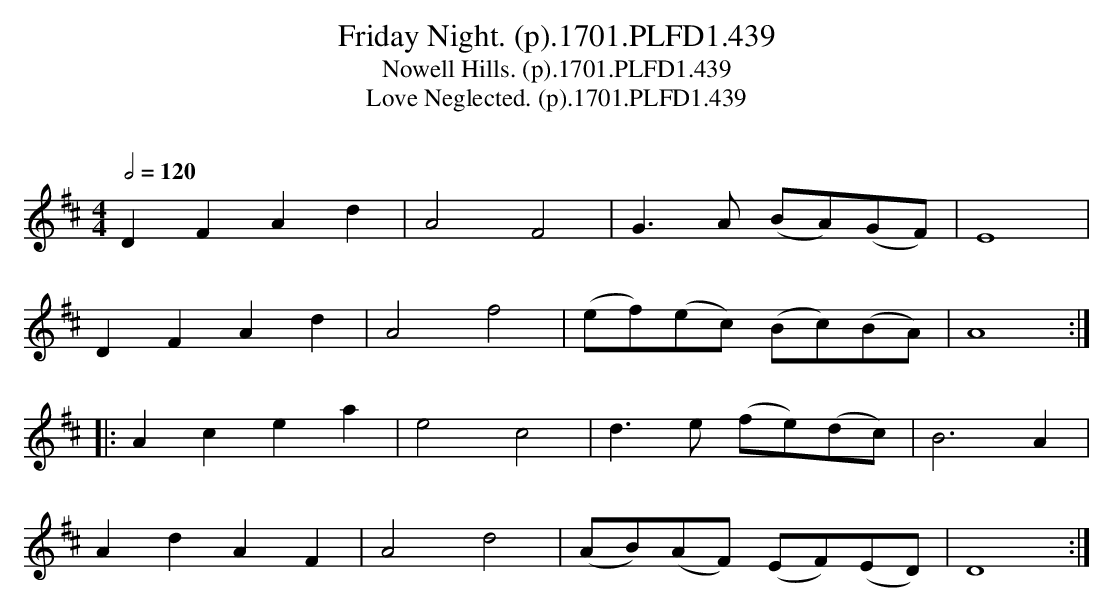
X:1
T:Friday Night. (p).1701.PLFD1.439
T:Nowell Hills. (p).1701.PLFD1.439
T:Love Neglected. (p).1701.PLFD1.439
M:4/4
L:1/4
Q:1/2=120
O:
K:D
DFAd|A2F2|G>A (B/A/)(G/F/)|E4|
DFAd|A2f2|(e/f/)(e/c/) (B/c/)(B/A/)|A4:|
|:Acea|e2c2|d>e (f/e/)(d/c/)|B3A|
AdAF|A2d2|(A/B/)(A/F/) (E/F/)(E/D/)|D4:|
